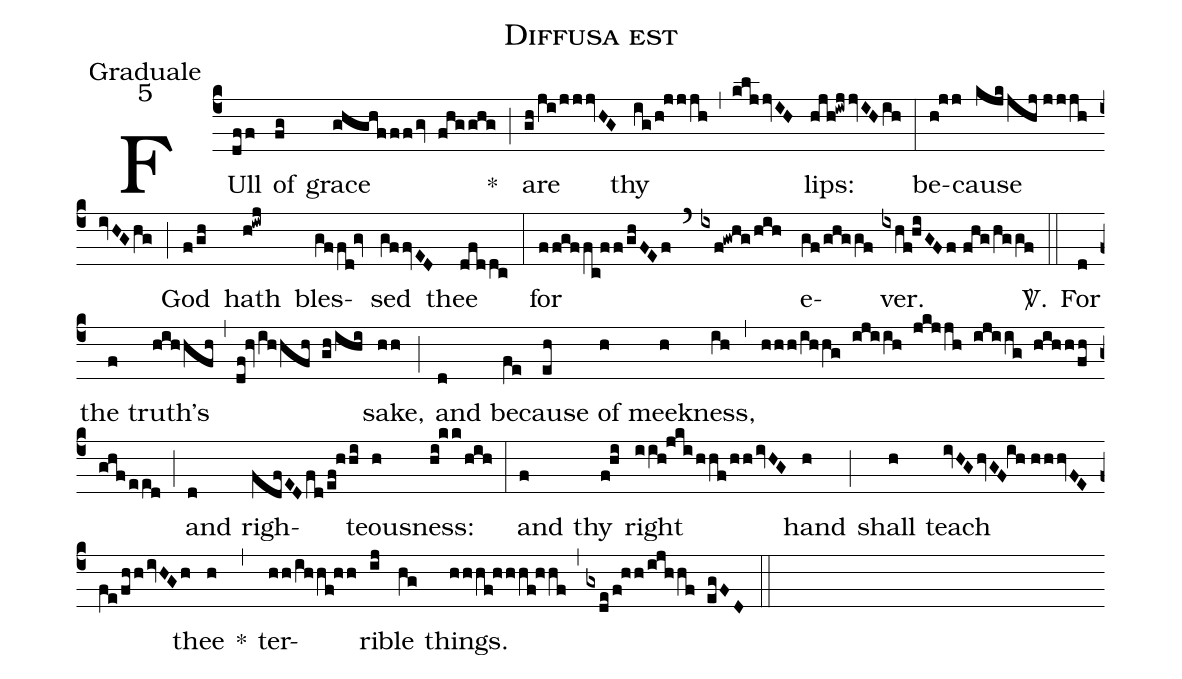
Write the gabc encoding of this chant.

name:Diffusa est;
office-part:Graduale;
mode:5;
%%
(c4) FUll(dff) of(fg) grace(ghghfffgv fhgghg) *(;) are(gh/ji/jjjvHG) thy(ig/h!jjjh) (,) (kljjvIH) lips:(hjh!iwjjvIHih) (:) be(h!jj)cause(kjk/jhj//jjjh/ivHGhg) (;) God(f/gh) hath(h!iwj) bles(gffd!gv)sed(gffvED) thee(dfddc) (:) for(ffgffc!ff/ghFEf) (`) (ixf!gwhg/hih) e(gf/ghggf)ver.(ixhf!hiGFf//fhg/hggf) <sp>V/</sp>.(::) For(d) the(f) truth's(hihhfh) (,) (df!hv/ihhfh gh/ihi) sake,(hh) (;) and(d) be(fe)cause(eh) of(h) meek(h)ness,(ih) (,) (hhh/ihhg ijiih jkjjh ijiig hihh/fh/ghf/eed) (;) and(d) righ(fdfED/fd/ef!hhi)teous(h)ness:(hi!kk/hih) (:) and(f) thy(f!hi) right(iih!jki/hhf/hh/ivHG) hand(h) (;) shall(h) teach(ivHG/hvGF!ih//hhhvFEfe/fhh/ivHGh) thee(h) *(,) ter(hh/ihhf!hh)ri(ij)ble(hg) things.(hhhf!hhhf!hhf) (,) (gxde/f!hh/ijhhf egFD) (::)
